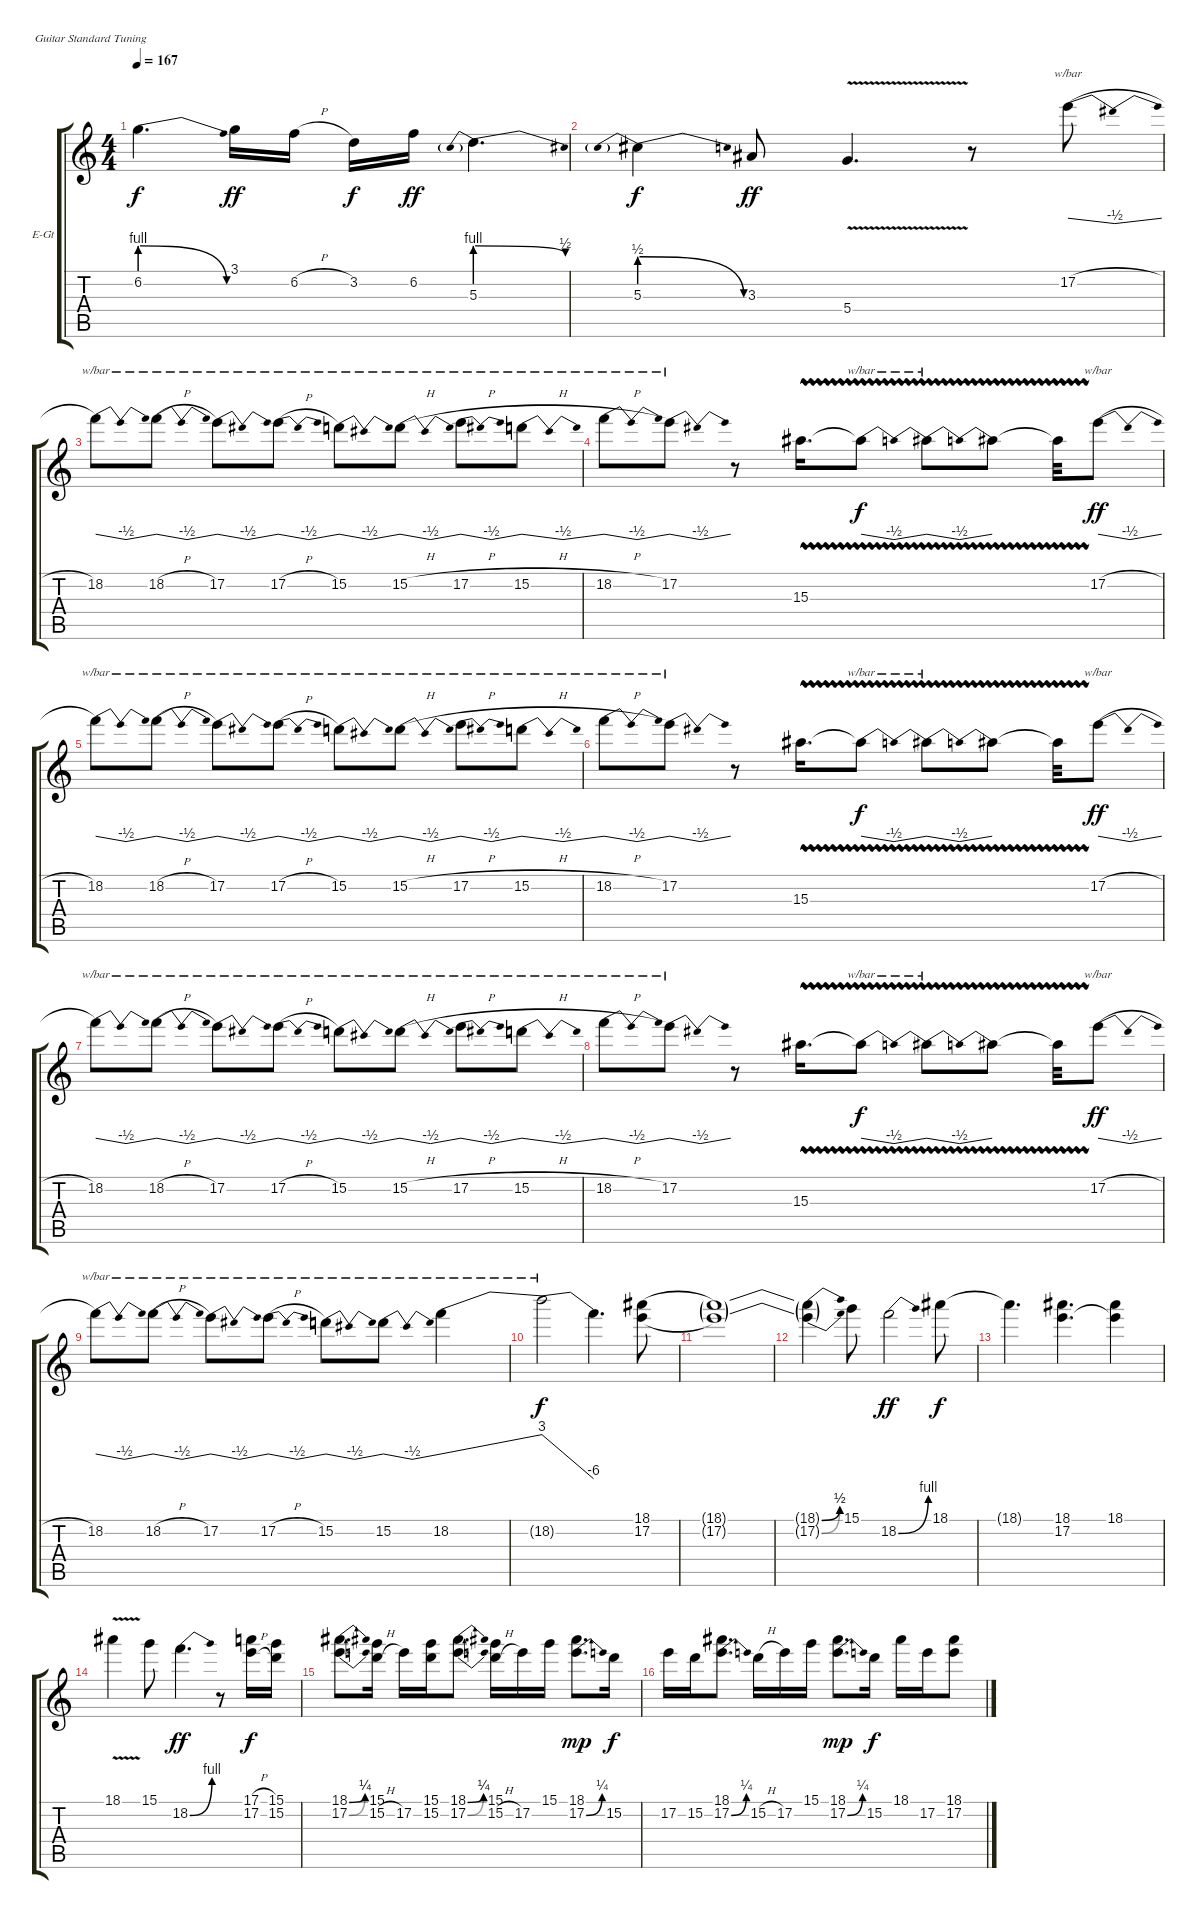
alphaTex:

\bracketExtendMode groupsimilarinstruments
\firstSystemTrackNameOrientation horizontal
\otherSystemsTrackNameOrientation horizontal
\track ("Lead w/chorus" "E-Gt") {instrument overdrivenguitar}
\staff {score tabs}
\tuning (E4 B3 G3 D3 A2 E2)
\ts (4 4)
\tempo 167
\clef g2
\ks c
6.2{be (release 22.2 4 60 0) t}.4{d dy f} 3.1.16{dy ff} 6.2{h}.16 3.2.16{dy f} 6.2.16{dy ff} 5.3{be (prebendrelease 0 4 60 2)}.4{d} |
5.3{be (prebendrelease 0 2 60 0)}.4{dy f} 3.3.8{dy ff} 5.4{v}.4{d} r.8 17.2{h}.8{tbe (dip default 0 0 5.3999999999999995 -2 9.6 -2 15.6 0)} |
18.2.8{tbe (dip default 0 0 4.8 -2 6 -2 10.799999999999999 0)} 18.2{h}.8{tbe (dip default 0 0 30 -2 60 0)} 17.2.8{tbe (dip default 0 0 30 -2 60 0)} 17.2{h}.8{tbe (dip default 0 0 30 -2 60 0)} 15.2.8{tbe (dip default 0 0 7.199999999999999 -2 11.4 -2 18.599999999999998 0)} 15.2{h}.8{tbe (dip default 0 0 30 -2 60 0)} 17.2{h}.8{tbe (dip default 0 0 30 -2 60 0)} 15.2{h}.8{tbe (dip default 0 0 30 -2 60 0)} |
\scale
0.382975 18.2{h}.8{tbe (dip default 0 0 30 -2 60 0)} 17.2.8{tbe (dip default 0 0 30 -2 60 0)} r.8 15.3{vw}.16{d} 15.3{vw t}.8{tbe (dip default 0 0 14.399999999999999 -2 15 -2 30 0) dy f} 15.3{vw t}.8{tbe (dip default 0 0 14.399999999999999 -2 15 -2 30 0)} 15.3{vw t}.8 15.3{t}.32 17.2{h}.8{tbe (dip default 0 0 6.6 -2 10.2 -2 16.2 0) dy ff} |
\scale
0.313824 18.2.8{tbe (dip default 0 0 4.8 -2 6 -2 10.799999999999999 0)} 18.2{h}.8{tbe (dip default 0 0 30 -2 60 0)} 17.2.8{tbe (dip default 0 0 30 -2 60 0)} 17.2{h}.8{tbe (dip default 0 0 30 -2 60 0)} 15.2.8{tbe (dip default 0 0 7.199999999999999 -2 11.4 -2 18.599999999999998 0)} 15.2{h}.8{tbe (dip default 0 0 30 -2 60 0)} 17.2{h}.8{tbe (dip default 0 0 30 -2 60 0)} 15.2{h}.8{tbe (dip default 0 0 30 -2 60 0)} |
\scale
0.303799 18.2{h}.8{tbe (dip default 0 0 30 -2 60 0)} 17.2.8{tbe (dip default 0 0 30 -2 60 0)} r.8 15.3{vw}.16{d} 15.3{vw t}.8{tbe (dip default 0 0 14.399999999999999 -2 15 -2 30 0) dy f} 15.3{vw t}.8{tbe (dip default 0 0 14.399999999999999 -2 15 -2 30 0)} 15.3{vw t}.8 15.3{t}.32 17.2{h}.8{tbe (dip default 0 0 6.6 -2 10.2 -2 16.2 0) dy ff} |
18.2.8{tbe (dip default 0 0 4.8 -2 6 -2 10.799999999999999 0)} 18.2{h}.8{tbe (dip default 0 0 30 -2 60 0)} 17.2.8{tbe (dip default 0 0 30 -2 60 0)} 17.2{h}.8{tbe (dip default 0 0 30 -2 60 0)} 15.2.8{tbe (dip default 0 0 7.199999999999999 -2 11.4 -2 18.599999999999998 0)} 15.2{h}.8{tbe (dip default 0 0 30 -2 60 0)} 17.2{h}.8{tbe (dip default 0 0 30 -2 60 0)} 15.2{h}.8{tbe (dip default 0 0 30 -2 60 0)} |
18.2{h}.8{tbe (dip default 0 0 30 -2 60 0)} 17.2.8{tbe (dip default 0 0 30 -2 60 0)} r.8 15.3{vw}.16{d} 15.3{vw t}.8{tbe (dip default 0 0 14.399999999999999 -2 15 -2 30 0) dy f} 15.3{vw t}.8{tbe (dip default 0 0 14.399999999999999 -2 15 -2 30 0)} 15.3{vw t}.8 15.3{t}.32 17.2{h}.8{tbe (dip default 0 0 6.6 -2 7.8 -2 14.399999999999999 0) dy ff} |
18.2.8{tbe (dip default 0 0 4.8 -2 6 -2 10.799999999999999 0)} 18.2{h}.8{tbe (dip default 0 0 30 -2 60 0)} 17.2.8{tbe (dip default 0 0 30 -2 60 0)} 17.2{h}.8{tbe (dip default 0 0 30 -2 60 0)} 15.2.8{tbe (dip default 0 0 7.199999999999999 -2 11.4 -2 18.599999999999998 0)} 15.2.8{tbe (dip default 0 0 30 -2 60 0)} 18.2.4{tbe (dive default 0 0 60 12)} |
18.2{t}.2{tbe (dive default 0 12 60 -24) dy f} 18.2{t}.4{d} (18.1{be (hold 0 0 60 0)} 17.2{be (hold 0 0 60 0)}).8 |
(18.1{t} 17.2{t}).1 |
(18.1{be (bend 0 0 60 2) t} 17.2{be (bend 0 0 60 2) t}).4 15.1.8 18.2{be (bend 0 0 60 4)}.2{dy ff} 18.1.8{dy f} |
18.1{t}.4{d} (18.1 17.2).4{d} (18.1 17.2{t}).4 |
18.1{v}.4 15.1.8 18.2{be (bend 0 0 60 4)}.4{d dy ff} r.8 (17.1{h} 17.2{h}).16{dy f} (15.1 15.2).16 |
(18.1{be (bend 0 0 60 1)} 17.2{be (bend 0 0 60 1)}).8{d} (15.1 15.2{h}).16 17.2.16 (15.1 15.2).16 (18.1{be (bend 0 0 60 1)} 17.2{be (bend 0 0 60 1)}).8{d} (15.1 15.2{h}).16 17.2.16 15.1.16 (18.1 17.2{be (bend 0 0 60 1)}).8{d dy mp} 15.2.16{dy f} |
17.2.16 15.2.16 (18.1 17.2{be (bend 0 0 60 1)}).8{d} 15.2{h}.16 17.2.16 15.1.16 (18.1 17.2{be (bend 0 0 60 1)}).8{d dy mp} 15.2.16{dy f} 18.1.16 17.2.16 (18.1{be (hold 0 0 60 0)} 17.2{be (hold 0 0 60 0)}).8
